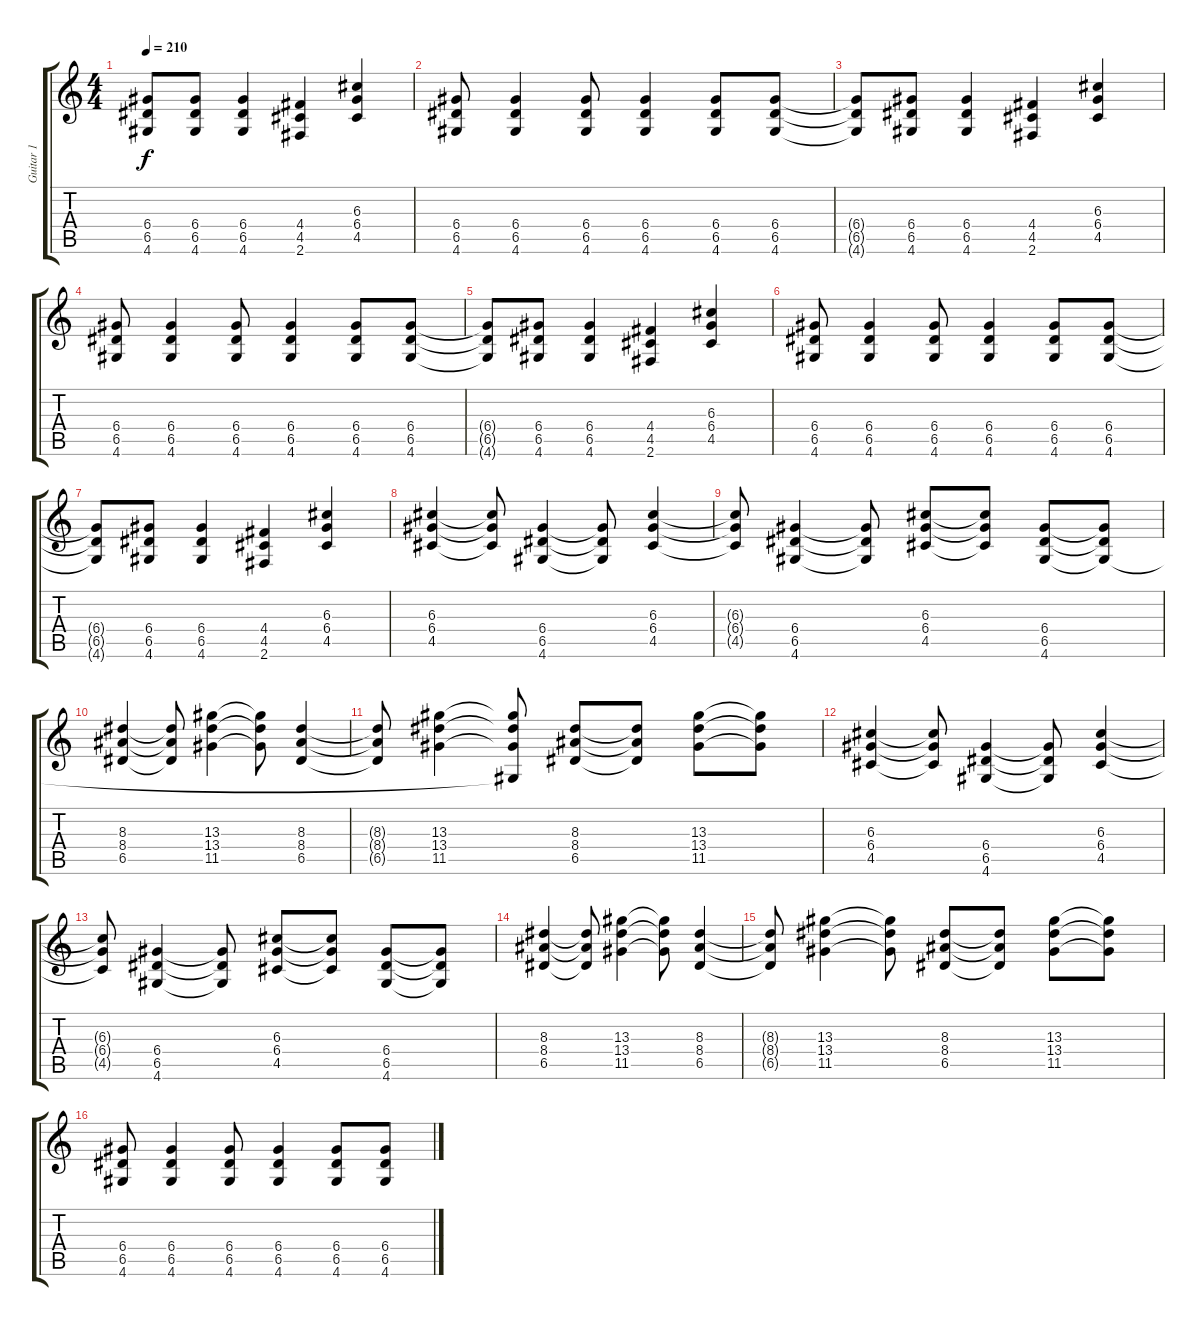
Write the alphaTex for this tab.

\track ("Guitar 1" "Guitar 1") {instrument distortionguitar}
\staff {score tabs}
\tuning (E4 B3 G3 D3 A2 E2) {hide}
\ts (4 4)
\tempo 210
\clef g2
\ks c
(6.4{t} 6.5{t} 4.6{t}).8{dy f} (6.4 6.5 4.6).8 (6.4 6.5 4.6).4 (4.4 4.5 2.6).4 (6.3 6.4 4.5).4 |
(6.4 6.5 4.6).8 (6.4 6.5 4.6).4 (6.4 6.5 4.6).8 (6.4 6.5 4.6).4 (6.4 6.5 4.6).8 (6.4 6.5 4.6).8 |
(6.4{t} 6.5{t} 4.6{t}).8 (6.4 6.5 4.6).8 (6.4 6.5 4.6).4 (4.4 4.5 2.6).4 (6.3 6.4 4.5).4 |
(6.4 6.5 4.6).8 (6.4 6.5 4.6).4 (6.4 6.5 4.6).8 (6.4 6.5 4.6).4 (6.4 6.5 4.6).8 (6.4 6.5 4.6).8 |
(6.4{t} 6.5{t} 4.6{t}).8 (6.4 6.5 4.6).8 (6.4 6.5 4.6).4 (4.4 4.5 2.6).4 (6.3 6.4 4.5).4 |
(6.4 6.5 4.6).8 (6.4 6.5 4.6).4 (6.4 6.5 4.6).8 (6.4 6.5 4.6).4 (6.4 6.5 4.6).8 (6.4 6.5 4.6).8 |
(6.4{t} 6.5{t} 4.6{t}).8 (6.4 6.5 4.6).8 (6.4 6.5 4.6).4 (4.4 4.5 2.6).4 (6.3 6.4 4.5).4 |
(6.3 6.4 4.5).4 (6.3{t} 6.4{t} 4.5{t}).8 (6.4 6.5 4.6).4 (6.4{t} 6.5{t} 4.6{t}).8 (6.3 6.4 4.5).4 |
(6.3{t} 6.4{t} 4.5{t}).8 (6.4 6.5 4.6).4 (6.4{t} 6.5{t} 4.6{t}).8 (6.3 6.4 4.5).8 (6.3{t} 6.4{t} 4.5{t}).8 (6.4 6.5 4.6).8 (6.4{t} 6.5{t} 4.6{t}).8 |
(8.3 8.4 6.5).4 (8.3{t} 8.4{t} 6.5{t}).8 (13.3 13.4 11.5).4 (13.3{t} 13.4{t} 11.5{t}).8 (8.3 8.4 6.5).4 |
(8.3{t} 8.4{t} 6.5{t}).8 (13.3 13.4 11.5).4 (13.3{t} 13.4{t} 11.5{t} 4.6{t}).8 (8.3 8.4 6.5).8 (8.3{t} 8.4{t} 6.5{t}).8 (13.3 13.4 11.5).8 (13.3{t} 13.4{t} 11.5{t}).8 |
(6.3 6.4 4.5).4 (6.3{t} 6.4{t} 4.5{t}).8 (6.4 6.5 4.6).4 (6.4{t} 6.5{t} 4.6{t}).8 (6.3 6.4 4.5).4 |
(6.3{t} 6.4{t} 4.5{t}).8 (6.4 6.5 4.6).4 (6.4{t} 6.5{t} 4.6{t}).8 (6.3 6.4 4.5).8 (6.3{t} 6.4{t} 4.5{t}).8 (6.4 6.5 4.6).8 (6.4{t} 6.5{t} 4.6{t}).8 |
(8.3 8.4 6.5).4 (8.3{t} 8.4{t} 6.5{t}).8 (13.3 13.4 11.5).4 (13.3{t} 13.4{t} 11.5{t}).8 (8.3 8.4 6.5).4 |
(8.3{t} 8.4{t} 6.5{t}).8 (13.3 13.4 11.5).4 (13.3{t} 13.4{t} 11.5{t}).8 (8.3 8.4 6.5).8 (8.3{t} 8.4{t} 6.5{t}).8 (13.3 13.4 11.5).8 (13.3{t} 13.4{t} 11.5{t}).8 |
(6.4 6.5 4.6).8 (6.4 6.5 4.6).4 (6.4 6.5 4.6).8 (6.4 6.5 4.6).4 (6.4 6.5 4.6).8 (6.4 6.5 4.6).8
